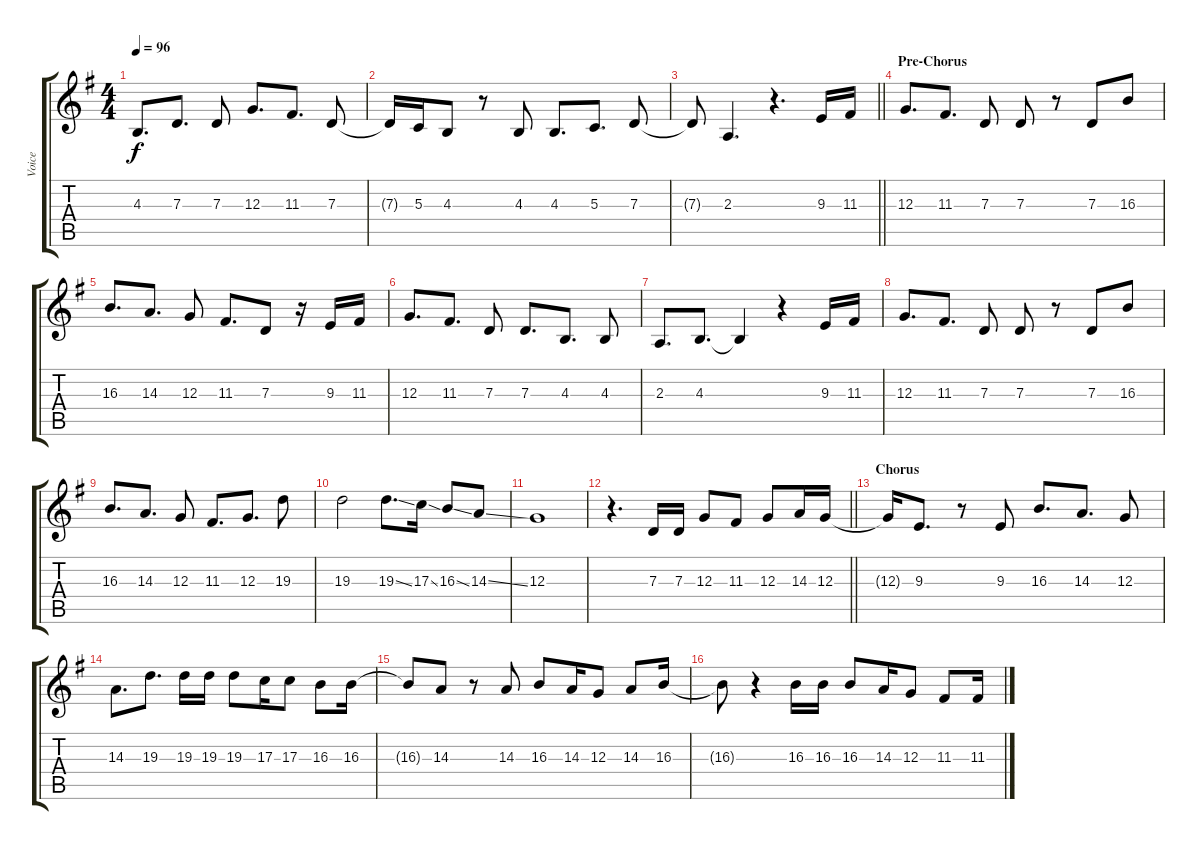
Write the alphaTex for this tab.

\track ("Voice" "Voice") {instrument fx5brightness}
\staff {score tabs}
\tuning (E4 B3 G3 D3 A2 E2) {hide}
\ts (4 4)
\tempo 96
\clef g2
\ks g
4.3.8{d dy f} 7.3.8{d} 7.3.8 12.3.8{d} 11.3.8{d} 7.3.8 |
7.3{t}.16 5.3.16 4.3.8 r.8 4.3.8 4.3.8{d} 5.3.8{d} 7.3.8 |
\barLineRight lightlight
7.3{t}.8 2.3.4{d} r.4{d} 9.3.16 11.3.16 |
\section ("" "Pre-Chorus")
12.3.8{d} 11.3.8{d} 7.3.8 7.3.8 r.8 7.3.8 16.3.8 |
16.3.8{d} 14.3.8{d} 12.3.8 11.3.8{d} 7.3.8 r.16 9.3.16 11.3.16 |
12.3.8{d} 11.3.8{d} 7.3.8 7.3.8{d} 4.3.8{d} 4.3.8 |
2.3.8{d} 4.3.8{d} 4.3{t}.4 r.4 9.3.16 11.3.16 |
12.3.8{d} 11.3.8{d} 7.3.8 7.3.8 r.8 7.3.8 16.3.8 |
16.3.8{d} 14.3.8{d} 12.3.8 11.3.8{d} 12.3.8{d} 19.3.8 |
19.3.2 19.3{ss}.8{d} 17.3{ss}.16 16.3{ss}.8 14.3{ss}.8 |
12.3.1 |
\barLineRight lightlight
r.4{d} 7.3.16 7.3.16 12.3.8 11.3.8 12.3.8 14.3.16 12.3.16 |
\section ("" "Chorus")
12.3{t}.16 9.3.8{d} r.8 9.3.8 16.3.8{d} 14.3.8{d} 12.3.8 |
14.3.8{d} 19.3.8{d} 19.3.16 19.3.16 19.3.8 17.3.16 17.3.8 16.3.8 16.3.16 |
16.3{t}.8 14.3.8 r.8 14.3.8 16.3.8 14.3.16 12.3.8 14.3.8 16.3.16 |
16.3{t}.8 r.4 16.3.16 16.3.16 16.3.8 14.3.16 12.3.8 11.3.8 11.3.16
